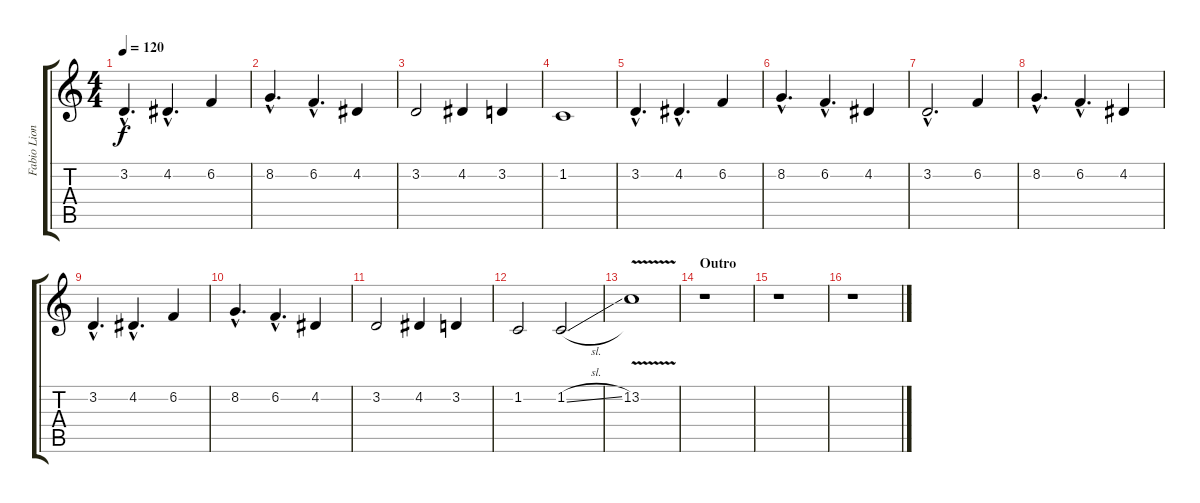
\track ("Fabio Lione - Lead Vocals" "Fabio Lion") {instrument cello}
\staff {score tabs}
\tuning (E4 B3 G3 D3 A2 E2) {hide}
\ts (4 4)
\tempo 120
\clef g2
\ks c
3.2{hac}.4{d dy f} 4.2{hac}.4{d} 6.2.4 |
8.2{hac}.4{d} 6.2{hac}.4{d} 4.2.4 |
3.2.2 4.2.4 3.2.4 |
1.2.1 |
3.2{hac}.4{d} 4.2{hac}.4{d} 6.2.4 |
8.2{hac}.4{d} 6.2{hac}.4{d} 4.2.4 |
3.2{hac}.2{d} 6.2.4 |
8.2{hac}.4{d} 6.2{hac}.4{d} 4.2.4 |
3.2{hac}.4{d} 4.2{hac}.4{d} 6.2.4 |
8.2{hac}.4{d} 6.2{hac}.4{d} 4.2.4 |
3.2.2 4.2.4 3.2.4 |
1.2.2 1.2{sl}.2 |
13.2{v}.1 |
\section ("" "Outro")
r.1 |
r.1 |
r.1
